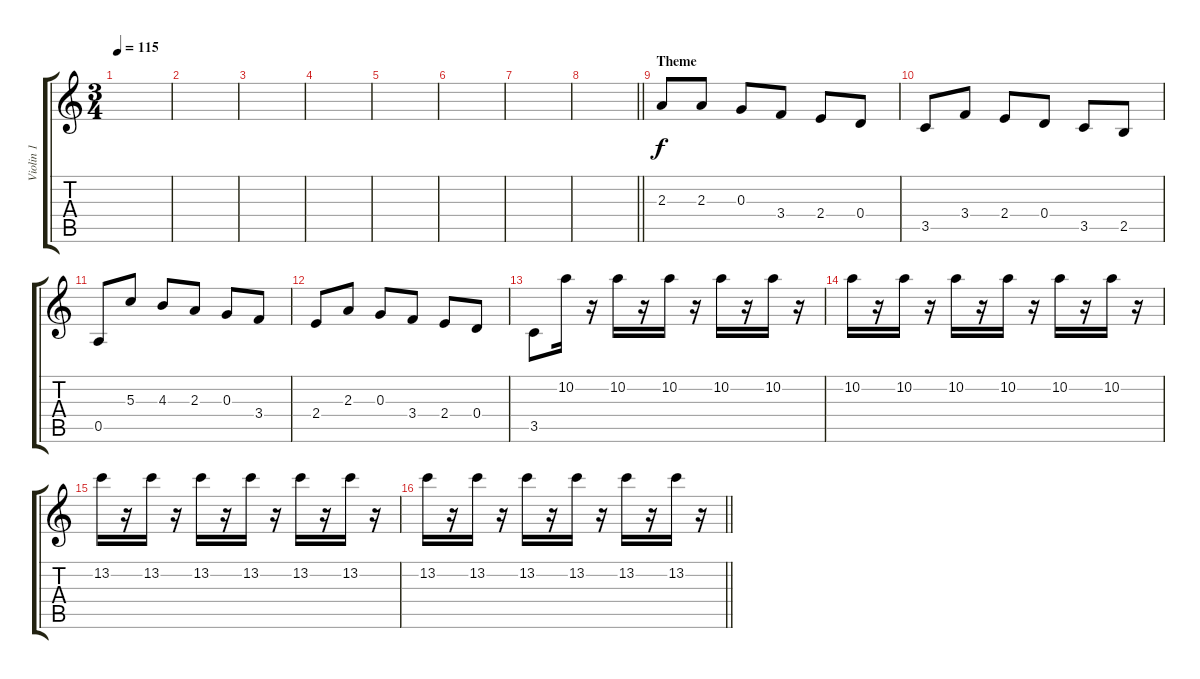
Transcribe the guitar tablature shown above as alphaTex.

\track ("Violin 1" "Violin 1") {instrument overdrivenguitar}
\staff {score tabs}
\tuning (E4 B3 G3 D3 A2 E2) {hide}
\ts (3 4)
\tempo 115
\clef g2
\ks aminor
|
|
|
|
|
|
|
\barLineRight lightlight
|
\section ("" "Theme")
2.3.8 2.3.8 0.3.8 3.4.8 2.4.8 0.4.8 |
3.5.8 3.4.8 2.4.8 0.4.8 3.5.8 2.5.8 |
0.5.8 5.3.8 4.3.8 2.3.8 0.3.8 3.4.8 |
2.4.8 2.3.8 0.3.8 3.4.8 2.4.8 0.4.8 |
3.5.8 10.2.16 r.16 10.2.16 r.16 10.2.16 r.16 10.2.16 r.16 10.2.16 r.16 |
10.2.16 r.16 10.2.16 r.16 10.2.16 r.16 10.2.16 r.16 10.2.16 r.16 10.2.16 r.16 |
13.2.16 r.16 13.2.16 r.16 13.2.16 r.16 13.2.16 r.16 13.2.16 r.16 13.2.16 r.16 |
\barLineRight lightlight
13.2.16 r.16 13.2.16 r.16 13.2.16 r.16 13.2.16 r.16 13.2.16 r.16 13.2.16 r.16
